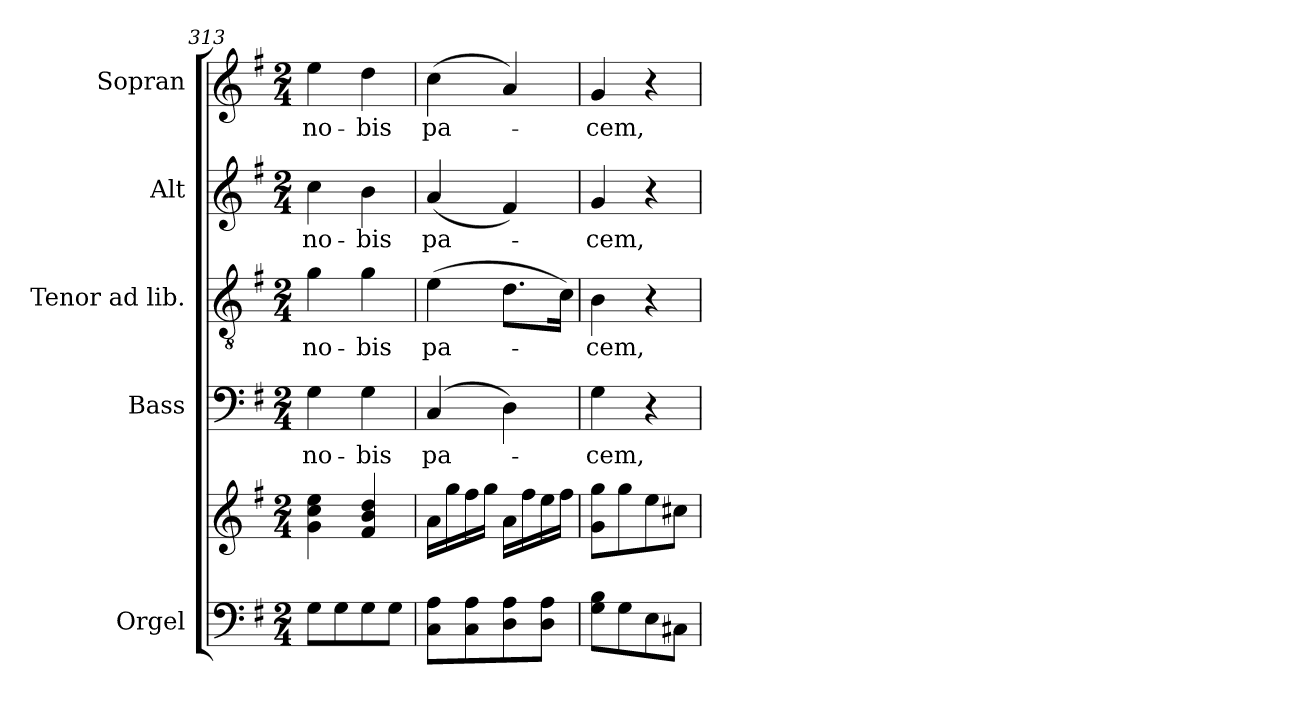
**kern	**kern	**kern	**text	**kern	**text	**kern	**text	**kern	**text
*part5	*part5	*part4	*part4	*part3	*part3	*part2	*part2	*part1	*part1
*staff6	*staff5	*staff4	*staff4	*staff3	*staff3	*staff2	*staff2	*staff1	*staff1
*I"Orgel	*	*I"Bass	*	*I"Tenor ad lib.	*	*I"Alt	*	*I"Sopran	*
*I'Org.	*	*I'B.	*	*I'T.	*	*I'A.	*	*I'S.	*
*clefF4	*clefG2	*clefF4	*	*clefGv2	*	*clefG2	*	*clefG2	*
*k[f#]	*k[f#]	*k[f#]	*	*k[f#]	*	*k[f#]	*	*k[f#]	*
*G:	*G:	*G:	*	*G:	*	*G:	*	*G:	*
*M2/4	*M2/4	*M2/4	*	*M2/4	*	*M2/4	*	*M2/4	*
=313	=313	=313	=313	=313	=313	=313	=313	=313	=313
!	!	!	!LO:LY:b	!	!LO:LY:b	!	!LO:LY:b	!	!LO:LY:b
8G\L	4g\ 4cc\ 4ee\	4G\	no-	4g\	no-	4cc\	no-	4ee\	no-
8G\	.	.	.	.	.	.	.	.	.
!	!	!	!LO:LY:b	!	!LO:LY:b	!	!LO:LY:b	!	!LO:LY:b
8G\	4f#/ 4b/ 4dd/	4G\	-bis	4g\	-bis	4b\	-bis	4dd\	-bis
8G\J	.	.	.	.	.	.	.	.	.
=314	=314	=314	=314	=314	=314	=314	=314	=314	=314
!	!	!	!LO:LY:b	!	!LO:LY:b	!	!LO:LY:b	!	!LO:LY:b
8C\ 8A\L	16a\LL	(4C/	pa-	(>4e\	pa-	(<4a/	pa-	(>4cc\	pa-
.	16gg\	.	.	.	.	.	.	.	.
8C\ 8A\	16ff#\	.	.	.	.	.	.	.	.
.	16gg\JJ	.	.	.	.	.	.	.	.
8D\ 8A\	16a\LL	4D\)	.	8.d\L	.	4f#/)	.	4a/)	.
.	16ff#\	.	.	.	.	.	.	.	.
8D\ 8A\J	16ee\	.	.	.	.	.	.	.	.
.	16ff#\JJ	.	.	16c\Jk)	.	.	.	.	.
=315	=315	=315	=315	=315	=315	=315	=315	=315	=315
!	!	!	!LO:LY:b	!	!LO:LY:b	!	!LO:LY:b	!	!LO:LY:b
8G\ 8B\L	8g\ 8gg\L	4G\	-cem,	4B\	-cem,	4g/	-cem,	4g/	-cem,
8G\	8gg\	.	.	.	.	.	.	.	.
8E\	8ee\	4r	.	4r	.	4r	.	4r	.
8C#X\J	8cc#X\J	.	.	.	.	.	.	.	.
=	=	=	=	=	=	=	=	=	=
*-	*-	*-	*-	*-	*-	*-	*-	*-	*-
